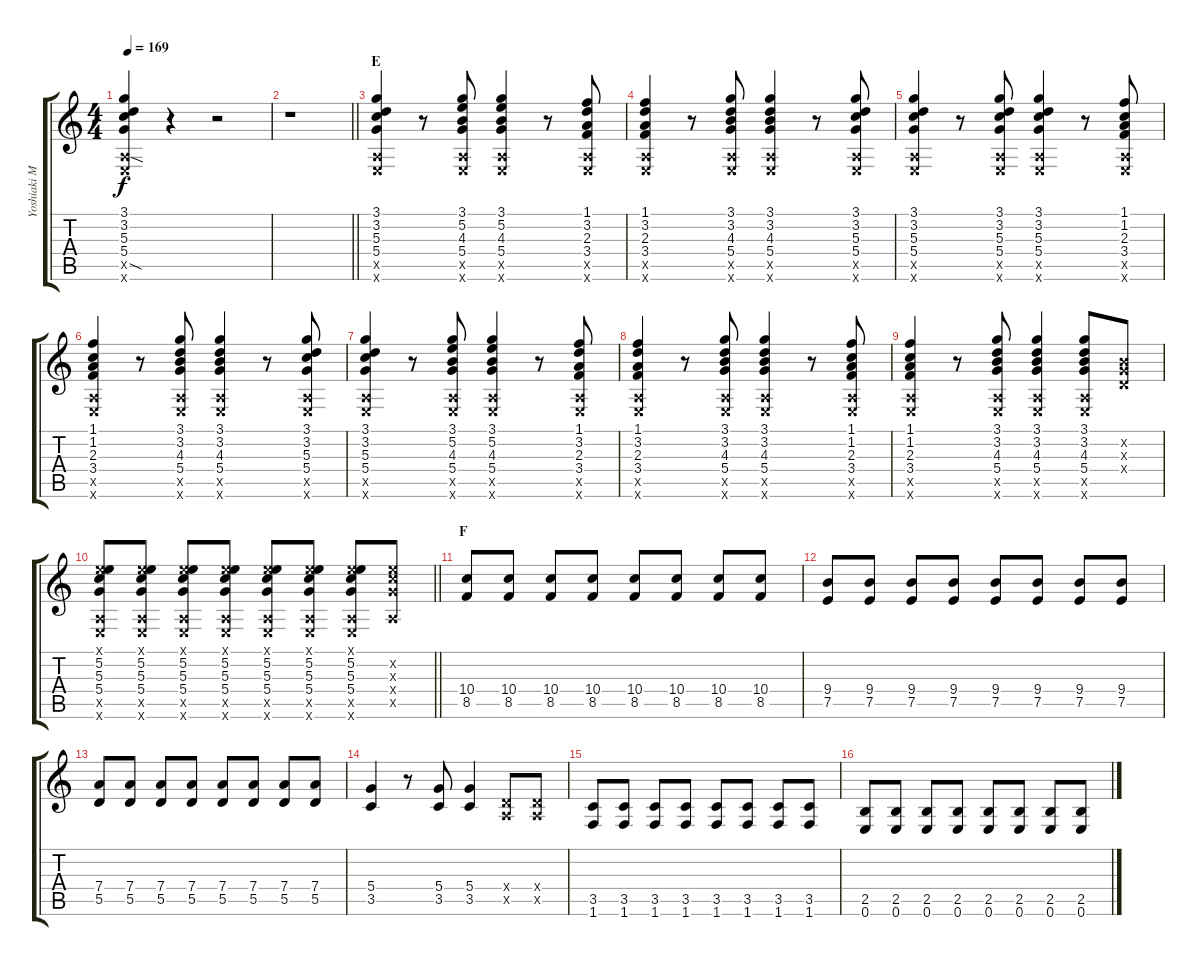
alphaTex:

\track ("Yoshiaki Manabe guitar2" "Yoshiaki M") {instrument overdrivenguitar}
\staff {score tabs}
\tuning (E4 B3 G3 D3 A2 E2) {hide}
\ts (4 4)
\tempo 169
\clef g2
\ks c
(3.1 3.2 5.3 5.4 0.5{sod x} 0.6{x}).4{dy f} r.4 r.2 |
\barLineRight lightlight
r.1 |
\section ("" "E")
(3.1 3.2 5.3 5.4 0.5{x} 0.6{x}).4 r.8 (3.1 5.2 4.3 5.4 0.5{x} 0.6{x}).8 (3.1 5.2 4.3 5.4 0.5{x} 0.6{x}).4 r.8 (1.1 3.2 2.3 3.4 0.5{x} 0.6{x}).8 |
(1.1 3.2 2.3 3.4 0.5{x} 0.6{x}).4 r.8 (3.1 3.2 4.3 5.4 0.5{x} 0.6{x}).8 (3.1 3.2 4.3 5.4 0.5{x} 0.6{x}).4 r.8 (3.1 3.2 5.3 5.4 0.5{x} 0.6{x}).8 |
(3.1 3.2 5.3 5.4 0.5{x} 0.6{x}).4 r.8 (3.1 3.2 5.3 5.4 0.5{x} 0.6{x}).8 (3.1 3.2 5.3 5.4 0.5{x} 0.6{x}).4 r.8 (1.1 1.2 2.3 3.4 0.5{x} 0.6{x}).8 |
(1.1 1.2 2.3 3.4 0.5{x} 0.6{x}).4 r.8 (3.1 3.2 4.3 5.4 0.5{x} 0.6{x}).8 (3.1 3.2 4.3 5.4 0.5{x} 0.6{x}).4 r.8 (3.1 3.2 5.3 5.4 0.5{x} 0.6{x}).8 |
(3.1 3.2 5.3 5.4 0.5{x} 0.6{x}).4 r.8 (3.1 5.2 4.3 5.4 0.5{x} 0.6{x}).8 (3.1 5.2 4.3 5.4 0.5{x} 0.6{x}).4 r.8 (1.1 3.2 2.3 3.4 0.5{x} 0.6{x}).8 |
(1.1 3.2 2.3 3.4 0.5{x} 0.6{x}).4 r.8 (3.1 3.2 4.3 5.4 0.5{x} 0.6{x}).8 (3.1 3.2 4.3 5.4 0.5{x} 0.6{x}).4 r.8 (1.1 1.2 2.3 3.4 0.5{x} 0.6{x}).8 |
(1.1 1.2 2.3 3.4 0.5{x} 0.6{x}).4 r.8 (3.1 3.2 4.3 5.4 0.5{x} 0.6{x}).8 (3.1 3.2 4.3 5.4 0.5{x} 0.6{x}).4 (3.1 3.2 4.3 5.4 0.5{x} 0.6{x}).8 (0.2{x} 0.3{x} 0.4{x}).8 |
\barLineRight lightlight
(0.1{x} 5.2 5.3 5.4 0.5{x} 0.6{x}).8 (0.1{x} 5.2 5.3 5.4 0.5{x} 0.6{x}).8 (0.1{x} 5.2 5.3 5.4 0.5{x} 0.6{x}).8 (0.1{x} 5.2 5.3 5.4 0.5{x} 0.6{x}).8 (0.1{x} 5.2 5.3 5.4 0.5{x} 0.6{x}).8 (0.1{x} 5.2 5.3 5.4 0.5{x} 0.6{x}).8 (0.1{x} 5.2 5.3 5.4 0.5{x} 0.6{x}).8 (5.2{x} 5.3{x} 5.4{x} 0.5{x}).8 |
\section ("" "F")
(10.4 8.5).8 (10.4 8.5).8 (10.4 8.5).8 (10.4 8.5).8 (10.4 8.5).8 (10.4 8.5).8 (10.4 8.5).8 (10.4 8.5).8 |
(9.4 7.5).8 (9.4 7.5).8 (9.4 7.5).8 (9.4 7.5).8 (9.4 7.5).8 (9.4 7.5).8 (9.4 7.5).8 (9.4 7.5).8 |
(7.4 5.5).8 (7.4 5.5).8 (7.4 5.5).8 (7.4 5.5).8 (7.4 5.5).8 (7.4 5.5).8 (7.4 5.5).8 (7.4 5.5).8 |
(5.4 3.5).4 r.8 (5.4 3.5).8 (5.4 3.5).4 (0.4{x} 0.5{x}).8 (0.4{x} 0.5{x}).8 |
(3.5 1.6).8 (3.5 1.6).8 (3.5 1.6).8 (3.5 1.6).8 (3.5 1.6).8 (3.5 1.6).8 (3.5 1.6).8 (3.5 1.6).8 |
(2.5 0.6).8 (2.5 0.6).8 (2.5 0.6).8 (2.5 0.6).8 (2.5 0.6).8 (2.5 0.6).8 (2.5 0.6).8 (2.5 0.6).8
